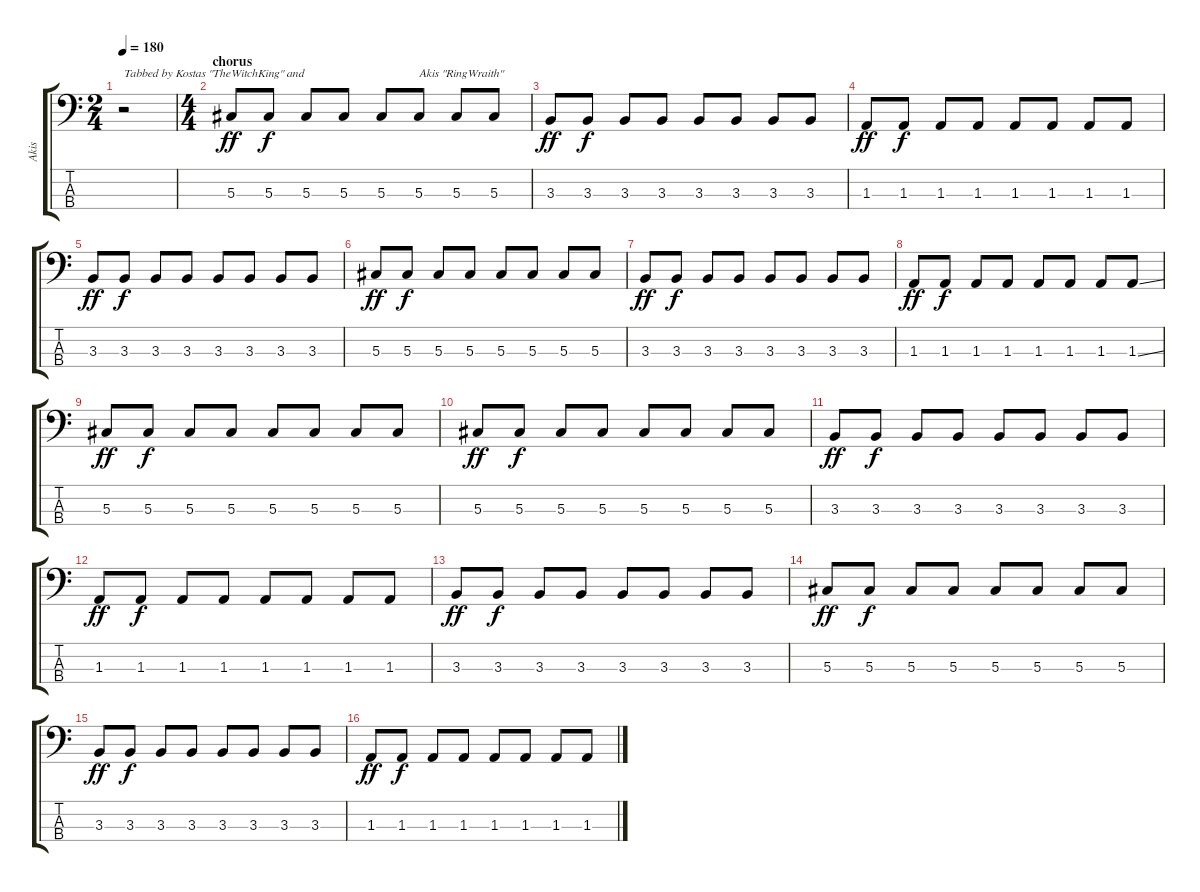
\track ("Akis" "Akis") {instrument electricbassfinger}
\staff {score tabs}
\tuning (Gb2 Db2 Ab1 Eb1) {hide}
\ts (2 4)
\tempo 180
\clef f4
\ks c
r.2{txt "Tabbed by Kostas \"TheWitchKing\" and" dy ff instrument electricbassfinger} |
\ts (4 4)
\section ("" "chorus")
5.3.8 5.3.8{dy f} 5.3.8 5.3.8 5.3.8 5.3.8{txt "Akis \"RingWraith\""} 5.3.8 5.3.8 |
3.3.8{dy ff} 3.3.8{dy f} 3.3.8 3.3.8 3.3.8 3.3.8 3.3.8 3.3.8 |
1.3.8{dy ff} 1.3.8{dy f} 1.3.8 1.3.8 1.3.8 1.3.8 1.3.8 1.3.8 |
3.3.8{dy ff} 3.3.8{dy f} 3.3.8 3.3.8 3.3.8 3.3.8 3.3.8 3.3.8 |
5.3.8{dy ff} 5.3.8{dy f} 5.3.8 5.3.8 5.3.8 5.3.8 5.3.8 5.3.8 |
3.3.8{dy ff} 3.3.8{dy f} 3.3.8 3.3.8 3.3.8 3.3.8 3.3.8 3.3.8 |
1.3.8{dy ff} 1.3.8{dy f} 1.3.8 1.3.8 1.3.8 1.3.8 1.3.8 1.3{ss}.8 |
5.3.8{dy ff} 5.3.8{dy f} 5.3.8 5.3.8 5.3.8 5.3.8 5.3.8 5.3.8 |
5.3.8{dy ff} 5.3.8{dy f} 5.3.8 5.3.8 5.3.8 5.3.8 5.3.8 5.3.8 |
3.3.8{dy ff} 3.3.8{dy f} 3.3.8 3.3.8 3.3.8 3.3.8 3.3.8 3.3.8 |
1.3.8{dy ff} 1.3.8{dy f} 1.3.8 1.3.8 1.3.8 1.3.8 1.3.8 1.3.8 |
3.3.8{dy ff} 3.3.8{dy f} 3.3.8 3.3.8 3.3.8 3.3.8 3.3.8 3.3.8 |
5.3.8{dy ff} 5.3.8{dy f} 5.3.8 5.3.8 5.3.8 5.3.8 5.3.8 5.3.8 |
3.3.8{dy ff} 3.3.8{dy f} 3.3.8 3.3.8 3.3.8 3.3.8 3.3.8 3.3.8 |
1.3.8{dy ff} 1.3.8{dy f} 1.3.8 1.3.8 1.3.8 1.3.8 1.3.8 1.3{ss}.8
